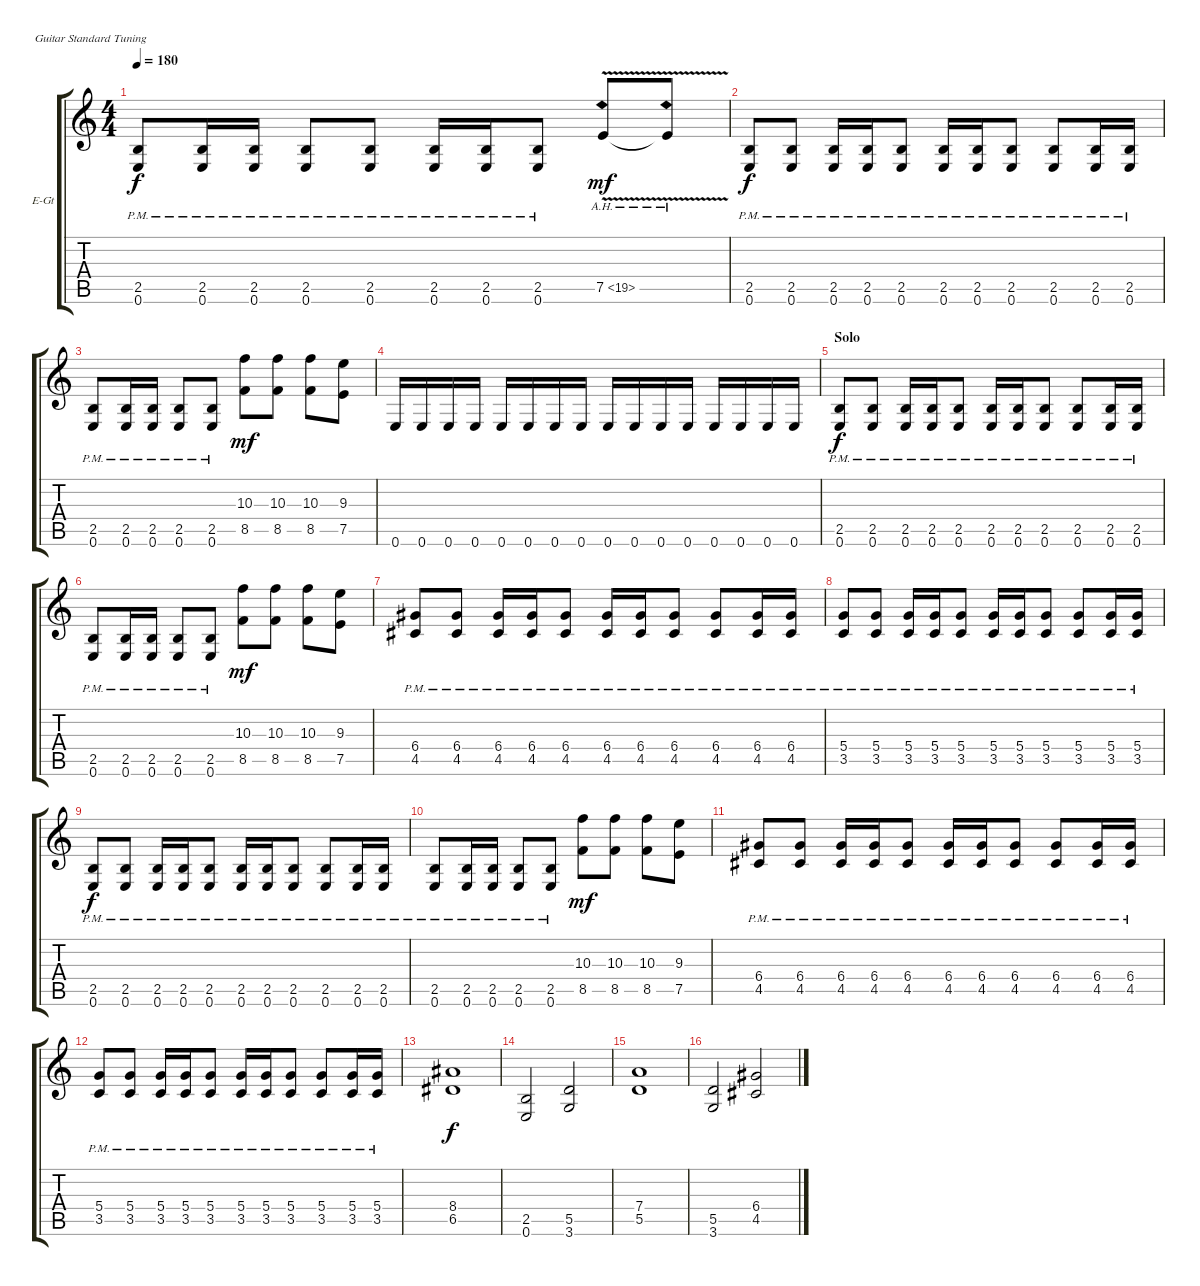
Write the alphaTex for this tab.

\defaultSystemsLayout 4
\bracketExtendMode groupsimilarinstruments
\firstSystemTrackNameOrientation horizontal
\otherSystemsTrackNameOrientation horizontal
\track ("Electric Guitar" "E-Gt") {instrument distortionguitar}
\staff {score tabs}
\tuning (E4 B3 G3 D3 A2 E2)
\ts (4 4)
\tempo 180
\clef g2
\ks c
(0.6{pm} 2.5).8{dy f} (0.6{pm} 2.5).16 (0.6{pm} 2.5).16 (0.6{pm} 2.5).8 (0.6{pm} 2.5).8 (0.6{pm} 2.5).16 (0.6{pm} 2.5).16 (0.6{pm} 2.5).8 7.5{ah 12 v}.8{dy mf} 7.5{ah 12 v t}.8 |
(0.6{pm} 2.5).8{dy f} (0.6{pm} 2.5).8 (0.6{pm} 2.5).16 (0.6{pm} 2.5).16 (0.6{pm} 2.5).8 (0.6{pm} 2.5).16 (0.6{pm} 2.5).16 (0.6{pm} 2.5).8 (0.6{pm} 2.5).8 (0.6{pm} 2.5).16 (0.6{pm} 2.5).16 |
(0.6{pm} 2.5).8 (0.6{pm} 2.5).16 (0.6{pm} 2.5).16 (0.6{pm} 2.5).8 (0.6{pm} 2.5).8 (8.5 10.3).8{dy mf} (10.3 8.5).8 (8.5 10.3).8 (9.3 7.5).8 |
0.6.16 0.6.16 0.6.16 0.6.16 0.6.16 0.6.16 0.6.16 0.6.16 0.6.16 0.6.16 0.6.16 0.6.16 0.6.16 0.6.16 0.6.16 0.6.16 |
\section ("" "Solo")
(0.6{pm} 2.5).8{dy f} (0.6{pm} 2.5).8 (0.6{pm} 2.5).16 (0.6{pm} 2.5).16 (0.6{pm} 2.5).8 (0.6{pm} 2.5).16 (0.6{pm} 2.5).16 (0.6{pm} 2.5).8 (0.6{pm} 2.5).8 (0.6{pm} 2.5).16 (0.6{pm} 2.5).16 |
(0.6{pm} 2.5).8 (0.6{pm} 2.5).16 (0.6{pm} 2.5).16 (0.6{pm} 2.5).8 (0.6{pm} 2.5).8 (8.5 10.3).8{dy mf} (10.3 8.5).8 (8.5 10.3).8 (9.3 7.5).8 |
(4.5{pm} 6.4{pm}).8 (4.5{pm} 6.4{pm}).8 (4.5{pm} 6.4{pm}).16 (6.4{pm} 4.5{pm}).16 (6.4{pm} 4.5{pm}).8 (6.4{pm} 4.5{pm}).16 (6.4{pm} 4.5{pm}).16 (6.4{pm} 4.5{pm}).8 (6.4{pm} 4.5{pm}).8 (6.4{pm} 4.5{pm}).16 (6.4{pm} 4.5{pm}).16 |
(3.5{pm} 5.4{pm}).8 (3.5{pm} 5.4{pm}).8 (3.5{pm} 5.4{pm}).16 (3.5{pm} 5.4{pm}).16 (3.5{pm} 5.4{pm}).8 (3.5{pm} 5.4{pm}).16 (3.5{pm} 5.4{pm}).16 (3.5{pm} 5.4{pm}).8 (3.5{pm} 5.4{pm}).8 (3.5{pm} 5.4{pm}).16 (3.5{pm} 5.4{pm}).16 |
(0.6{pm} 2.5).8{dy f} (0.6{pm} 2.5).8 (0.6{pm} 2.5).16 (0.6{pm} 2.5).16 (0.6{pm} 2.5).8 (0.6{pm} 2.5).16 (0.6{pm} 2.5).16 (0.6{pm} 2.5).8 (0.6{pm} 2.5).8 (0.6{pm} 2.5).16 (0.6{pm} 2.5).16 |
(0.6{pm} 2.5).8 (0.6{pm} 2.5).16 (0.6{pm} 2.5).16 (0.6{pm} 2.5).8 (0.6{pm} 2.5).8 (8.5 10.3).8{dy mf} (10.3 8.5).8 (8.5 10.3).8 (9.3 7.5).8 |
(4.5{pm} 6.4{pm}).8 (4.5{pm} 6.4{pm}).8 (4.5{pm} 6.4{pm}).16 (6.4{pm} 4.5{pm}).16 (6.4{pm} 4.5{pm}).8 (6.4{pm} 4.5{pm}).16 (6.4{pm} 4.5{pm}).16 (6.4{pm} 4.5{pm}).8 (6.4{pm} 4.5{pm}).8 (6.4{pm} 4.5{pm}).16 (6.4{pm} 4.5{pm}).16 |
(3.5{pm} 5.4{pm}).8 (3.5{pm} 5.4{pm}).8 (3.5{pm} 5.4{pm}).16 (3.5{pm} 5.4{pm}).16 (3.5{pm} 5.4{pm}).8 (3.5{pm} 5.4{pm}).16 (3.5{pm} 5.4{pm}).16 (3.5{pm} 5.4{pm}).8 (3.5{pm} 5.4{pm}).8 (3.5{pm} 5.4{pm}).16 (3.5{pm} 5.4{pm}).16 |
(6.5 8.4).1{dy f} |
(0.6 2.5).2 (3.6 5.5).2 |
(5.5 7.4).1 |
(5.5 3.6).2 (4.5 6.4).2
